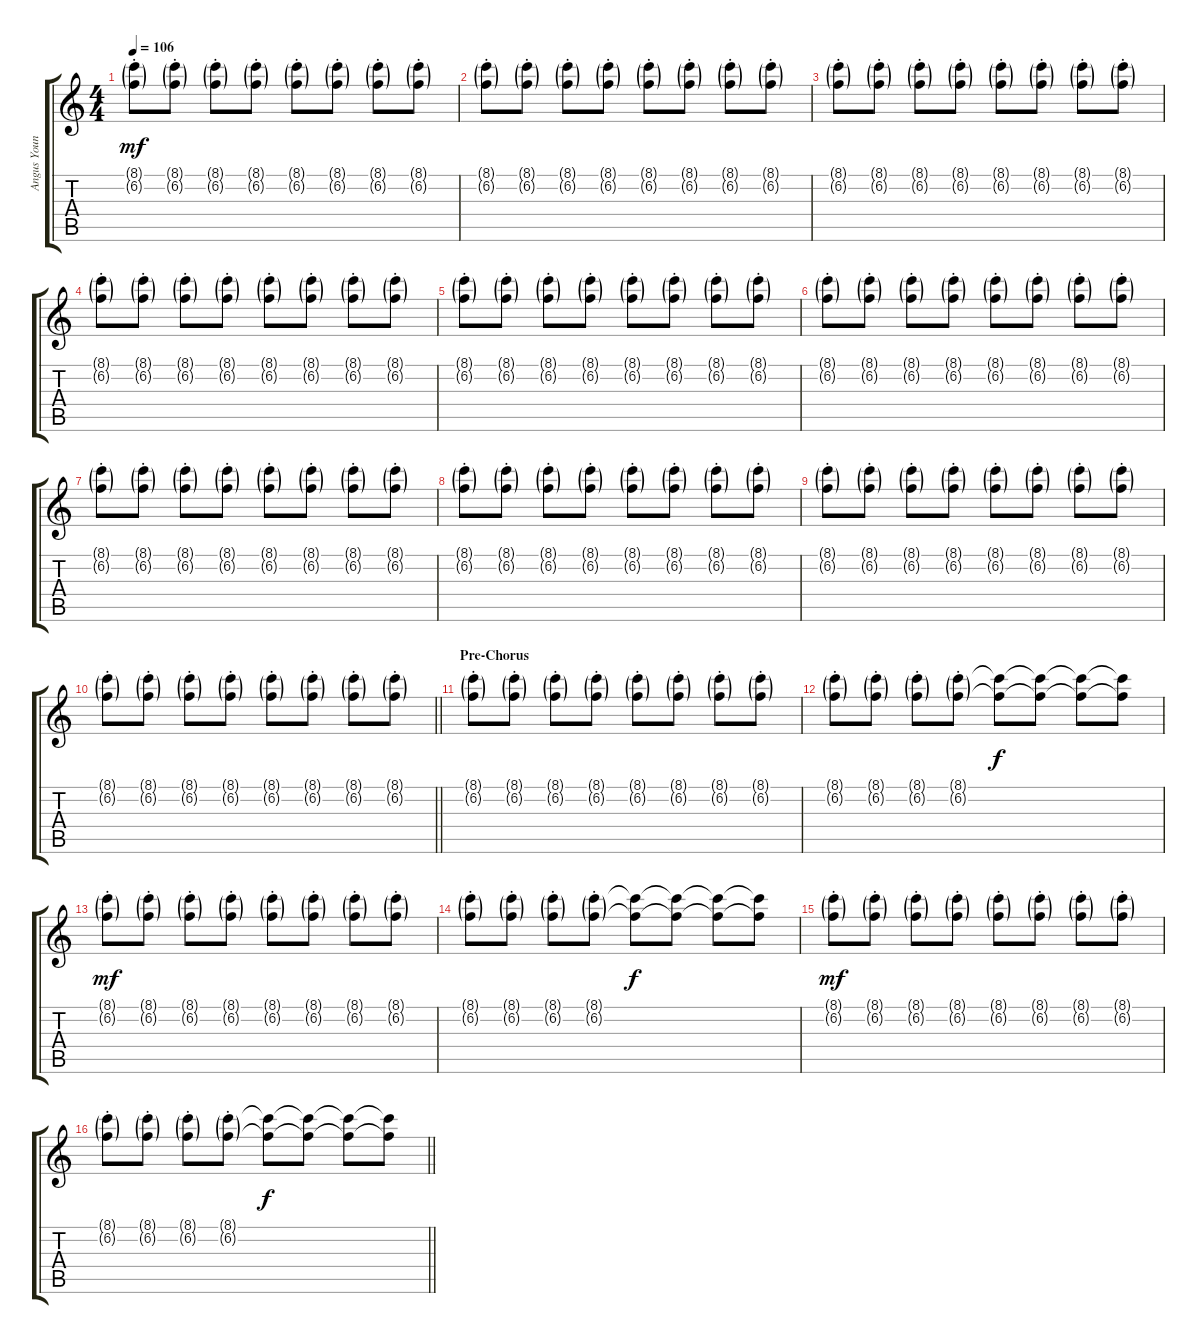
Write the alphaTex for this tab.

\track ("Angus Young Clean" "Angus Youn") {instrument electricguitarclean}
\staff {score tabs}
\tuning (E4 B3 G3 D3 A2 E2) {hide}
\ts (4 4)
\tempo 106
\clef g2
\ks c
(8.1{g st} 6.2{g st}).8{dy mf volume 8} (8.1{g st} 6.2{g st}).8 (8.1{g st} 6.2{g st}).8 (8.1{g st} 6.2{g st}).8 (8.1{g st} 6.2{g st}).8 (8.1{g st} 6.2{g st}).8 (8.1{g st} 6.2{g st}).8 (8.1{g st} 6.2{g st}).8 |
(8.1{g st} 6.2{g st}).8{volume 0} (8.1{g st} 6.2{g st}).8 (8.1{g st} 6.2{g st}).8 (8.1{g st} 6.2{g st}).8 (8.1{g st} 6.2{g st}).8 (8.1{g st} 6.2{g st}).8{volume 8} (8.1{g st} 6.2{g st}).8 (8.1{g st} 6.2{g st}).8 |
(8.1{g st} 6.2{g st}).8{volume 8} (8.1{g st} 6.2{g st}).8 (8.1{g st} 6.2{g st}).8 (8.1{g st} 6.2{g st}).8 (8.1{g st} 6.2{g st}).8 (8.1{g st} 6.2{g st}).8 (8.1{g st} 6.2{g st}).8 (8.1{g st} 6.2{g st}).8 |
(8.1{g st} 6.2{g st}).8{volume 0} (8.1{g st} 6.2{g st}).8 (8.1{g st} 6.2{g st}).8 (8.1{g st} 6.2{g st}).8 (8.1{g st} 6.2{g st}).8 (8.1{g st} 6.2{g st}).8{volume 8} (8.1{g st} 6.2{g st}).8 (8.1{g st} 6.2{g st}).8 |
(8.1{g st} 6.2{g st}).8 (8.1{g st} 6.2{g st}).8 (8.1{g st} 6.2{g st}).8{volume 0} (8.1{g st} 6.2{g st}).8 (8.1{g st} 6.2{g st}).8 (8.1{g st} 6.2{g st}).8 (8.1{g st} 6.2{g st}).8 (8.1{g st} 6.2{g st}).8{volume 8} |
(8.1{g st} 6.2{g st}).8 (8.1{g st} 6.2{g st}).8 (8.1{g st} 6.2{g st}).8 (8.1{g st} 6.2{g st}).8 (8.1{g st} 6.2{g st}).8{volume 0} (8.1{g st} 6.2{g st}).8 (8.1{g st} 6.2{g st}).8 (8.1{g st} 6.2{g st}).8 |
(8.1{g st} 6.2{g st}).8{volume 8} (8.1{g st} 6.2{g st}).8 (8.1{g st} 6.2{g st}).8 (8.1{g st} 6.2{g st}).8 (8.1{g st} 6.2{g st}).8 (8.1{g st} 6.2{g st}).8 (8.1{g st} 6.2{g st}).8 (8.1{g st} 6.2{g st}).8 |
(8.1{g st} 6.2{g st}).8{volume 0} (8.1{g st} 6.2{g st}).8 (8.1{g st} 6.2{g st}).8 (8.1{g st} 6.2{g st}).8 (8.1{g st} 6.2{g st}).8 (8.1{g st} 6.2{g st}).8{volume 8} (8.1{g st} 6.2{g st}).8 (8.1{g st} 6.2{g st}).8 |
(8.1{g st} 6.2{g st}).8{volume 8} (8.1{g st} 6.2{g st}).8 (8.1{g st} 6.2{g st}).8 (8.1{g st} 6.2{g st}).8 (8.1{g st} 6.2{g st}).8 (8.1{g st} 6.2{g st}).8 (8.1{g st} 6.2{g st}).8 (8.1{g st} 6.2{g st}).8 |
\barLineRight lightlight
(8.1{g st} 6.2{g st}).8{volume 0} (8.1{g st} 6.2{g st}).8 (8.1{g st} 6.2{g st}).8 (8.1{g st} 6.2{g st}).8 (8.1{g st} 6.2{g st}).8 (8.1{g st} 6.2{g st}).8{volume 8} (8.1{g st} 6.2{g st}).8 (8.1{g st} 6.2{g st}).8 |
\section ("" "Pre-Chorus")
(8.1{g st} 6.2{g st}).8 (8.1{g st} 6.2{g st}).8 (8.1{g st} 6.2{g st}).8{volume 0} (8.1{g st} 6.2{g st}).8 (8.1{g st} 6.2{g st}).8 (8.1{g st} 6.2{g st}).8 (8.1{g st} 6.2{g st}).8 (8.1{g st} 6.2{g st}).8{volume 8} |
(8.1{g st} 6.2{g st}).8 (8.1{g st} 6.2{g st}).8 (8.1{g st} 6.2{g st}).8 (8.1{g st} 6.2{g st}).8 (8.1{t} 6.2{t}).8{dy f} (8.1{t} 6.2{t}).8 (8.1{t} 6.2{t}).8 (8.1{t} 6.2{t}).8 |
(8.1{g st} 6.2{g st}).8{dy mf} (8.1{g st} 6.2{g st}).8 (8.1{g st} 6.2{g st}).8{volume 0} (8.1{g st} 6.2{g st}).8 (8.1{g st} 6.2{g st}).8 (8.1{g st} 6.2{g st}).8 (8.1{g st} 6.2{g st}).8 (8.1{g st} 6.2{g st}).8{volume 8} |
(8.1{g st} 6.2{g st}).8 (8.1{g st} 6.2{g st}).8 (8.1{g st} 6.2{g st}).8 (8.1{g st} 6.2{g st}).8 (8.1{t} 6.2{t}).8{dy f} (8.1{t} 6.2{t}).8 (8.1{t} 6.2{t}).8 (8.1{t} 6.2{t}).8 |
(8.1{g st} 6.2{g st}).8{dy mf} (8.1{g st} 6.2{g st}).8 (8.1{g st} 6.2{g st}).8{volume 0} (8.1{g st} 6.2{g st}).8 (8.1{g st} 6.2{g st}).8 (8.1{g st} 6.2{g st}).8 (8.1{g st} 6.2{g st}).8 (8.1{g st} 6.2{g st}).8{volume 8} |
\barLineRight lightlight
(8.1{g st} 6.2{g st}).8 (8.1{g st} 6.2{g st}).8 (8.1{g st} 6.2{g st}).8 (8.1{g st} 6.2{g st}).8 (8.1{t} 6.2{t}).8{dy f} (8.1{t} 6.2{t}).8 (8.1{t} 6.2{t}).8 (8.1{t} 6.2{t}).8
